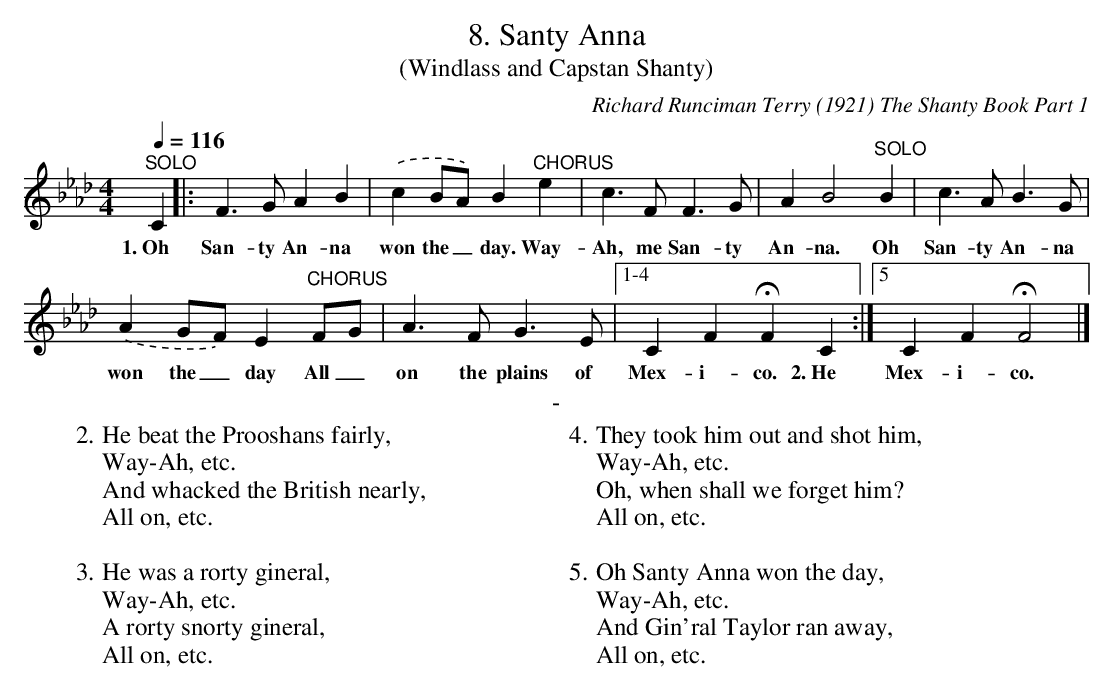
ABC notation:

X:1
T:8. Santy Anna
T:(Windlass and Capstan Shanty)
C:Richard Runciman Terry (1921) The Shanty Book Part 1
L:1/8
Q:1/4=116
M:4/4
K:Ab
"^SOLO" C2 |: F3 G A2 B2 | .(c2 BA) B2"^CHORUS" e2 | c3 F F3 G | A2 B4 "^SOLO" B2 | c3 A B3 G |$
w: 1.~Oh | San- ty An- na | won the_ day. Way- | Ah, me San- ty | An- na. Oh | San- ty An- na |
.(A2 GF) E2"^CHORUS" FG | A3 F G3 E |1-4 C2 F2 HF2 C2 :|5 C2 F2 HF4 |]
w: won the_ day All_ |on the plains of | Mex- i- co. 2.~He | Mex- i- co.|
T: -
W: 2. He beat the Prooshans fairly,
W: Way-Ah, etc.
W: And whacked the British nearly,
W: All on, etc.
W:
W: 3. He was a rorty gineral,
W: Way-Ah, etc.
W: A rorty snorty gineral,
W: All on, etc.
W:
W: 4. They took him out and shot him,
W: Way-Ah, etc.
W: Oh, when shall we forget him?
W: All on, etc.
W:
W: 5. Oh Santy Anna won the day,
W: Way-Ah, etc.
W: And Gin'ral Taylor ran away,
W: All on, etc.
